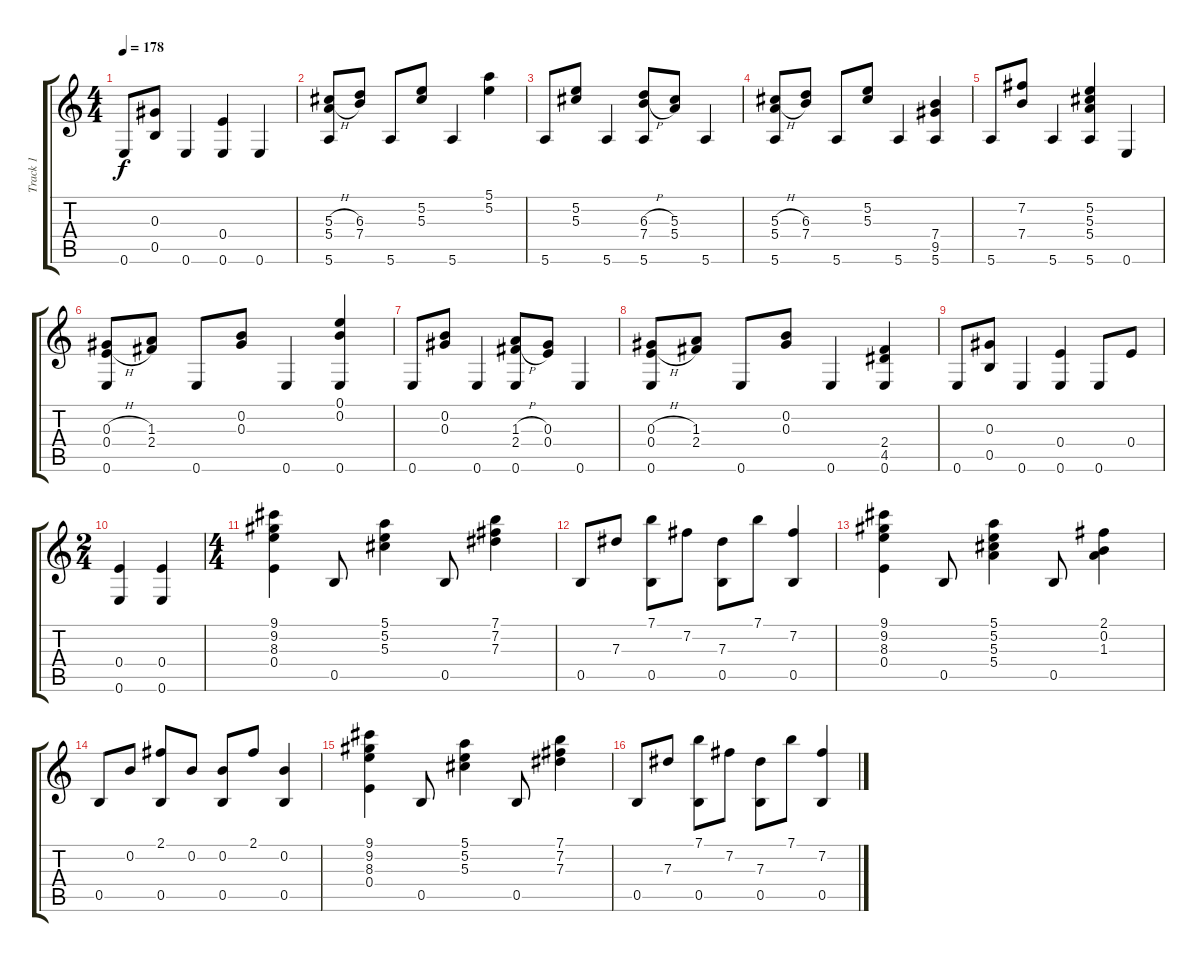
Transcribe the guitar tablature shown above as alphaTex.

\track ("Track 1" "Track 1") {instrument acousticguitarnylon}
\staff {score tabs}
\tuning (E4 B3 Ab3 E3 B2 E2) {hide}
\ts (4 4)
\tempo 178
\clef g2
\ks c
0.6.8{dy f} (0.3 0.5).8 0.6.4 (0.4 0.6).4 0.6.4 |
(5.3{h} 5.4{h} 5.6).8 (6.3 7.4).8 5.6.8 (5.2 5.3).8 5.6.4 (5.1 5.2).4 |
5.6.8 (5.2 5.3).8 5.6.4 (6.3{h} 7.4{h} 5.6).8 (5.3 5.4).8 5.6.4 |
(5.3{h} 5.4{h} 5.6).8 (6.3 7.4).8 5.6.8 (5.2 5.3).8 5.6.4 (7.4 9.5 5.6).4 |
5.6.8 (7.2 7.4).8 5.6.4 (5.2 5.3 5.4 5.6).4 0.6.4 |
(0.3{h} 0.4{h} 0.6).8 (1.3 2.4).8 0.6.8 (0.2 0.3).8 0.6.4 (0.1 0.2 0.6).4 |
0.6.8 (0.2 0.3).8 0.6.4 (1.3{h} 2.4{h} 0.6).8 (0.3 0.4).8 0.6.4 |
(0.3{h} 0.4{h} 0.6).8 (1.3 2.4).8 0.6.8 (0.2 0.3).8 0.6.4 (2.4 4.5 0.6).4 |
0.6.8 (0.3 0.5).8 0.6.4 (0.4 0.6).4 0.6.8 0.4.8 |
\ts (2 4)
(0.4 0.6).4 (0.4 0.6).4 |
\ts (4 4)
(9.1 9.2 8.3 0.4).4 0.5.8 (5.1 5.2 5.3).4 0.5.8 (7.1 7.2 7.3).4 |
0.5.8 7.3.8 (7.1 0.5).8 7.2.8 (7.3 0.5).8 7.1.8 (7.2 0.5).4 |
(9.1 9.2 8.3 0.4).4 0.5.8 (5.1 5.2 5.3 5.4).4 0.5.8 (2.1 0.2 1.3).4 |
0.5.8 0.2.8 (2.1 0.5).8 0.2.8 (0.2 0.5).8 2.1.8 (0.2 0.5).4 |
(9.1 9.2 8.3 0.4).4 0.5.8 (5.1 5.2 5.3).4 0.5.8 (7.1 7.2 7.3).4 |
0.5.8 7.3.8 (7.1 0.5).8 7.2.8 (7.3 0.5).8 7.1.8 (7.2 0.5).4
